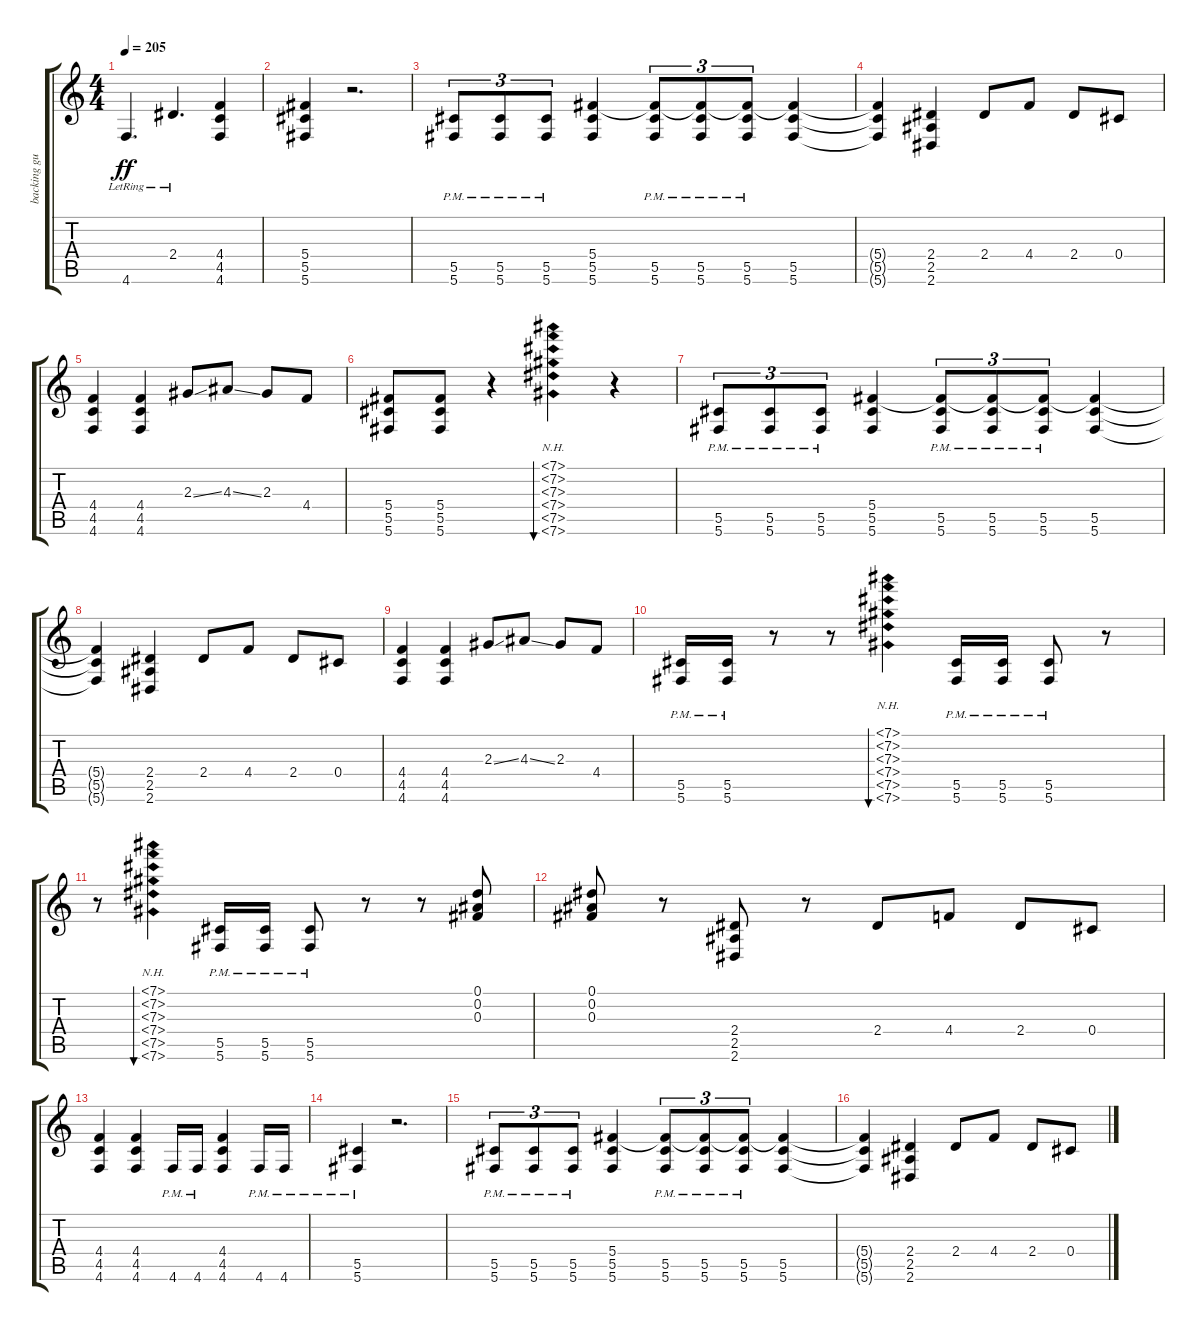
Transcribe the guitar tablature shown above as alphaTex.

\track ("backing guitar L " "backing gu") {instrument overdrivenguitar}
\staff {score tabs}
\tuning (Eb4 Bb3 Gb3 Db3 Ab2 Db2) {hide}
\ts (4 4)
\tempo 205
\clef g2
\ks c
4.6{lr}.4{d dy ff} 2.4{lr}.4{d} (4.4 4.5 4.6).4 |
(5.4 5.5 5.6).4 r.2{d} |
(5.5 5.6{pm}).8{tu (3 2)} (5.5 5.6{pm}).8{tu (3 2)} (5.5 5.6{pm}).8{tu (3 2)} (5.4 5.5 5.6).4 (5.4{t} 5.5 5.6{pm}).8{tu (3 2)} (5.4{t} 5.5 5.6{pm}).8{tu (3 2)} (5.4{t} 5.5 5.6{pm}).8{tu (3 2)} (5.4{t} 5.5 5.6).4 |
(5.4{t} 5.5{t} 5.6{t}).4 (2.4 2.5 2.6).4 2.4.8 4.4.8 2.4.8 0.4.8 |
(4.4 4.5 4.6).4 (4.4 4.5 4.6).4 2.3{ss}.8 4.3{ss}.8 2.3.8 4.4.8 |
(5.4 5.5 5.6).8 (5.4 5.5 5.6).8 r.4 (7.1{nh} 7.2{nh} 7.3{nh} 7.4{nh} 7.5{nh} 7.6{nh}).4{bu 240} r.4 |
(5.5 5.6{pm}).8{tu (3 2)} (5.5 5.6{pm}).8{tu (3 2)} (5.5 5.6{pm}).8{tu (3 2)} (5.4 5.5 5.6).4 (5.4{t} 5.5 5.6{pm}).8{tu (3 2)} (5.4{t} 5.5 5.6{pm}).8{tu (3 2)} (5.4{t} 5.5 5.6{pm}).8{tu (3 2)} (5.4{t} 5.5 5.6).4 |
(5.4{t} 5.5{t} 5.6{t}).4 (2.4 2.5 2.6).4 2.4.8 4.4.8 2.4.8 0.4.8 |
(4.4 4.5 4.6).4 (4.4 4.5 4.6).4 2.3{ss}.8 4.3{ss}.8 2.3.8 4.4.8 |
(5.5{pm} 5.6{pm}).16 (5.5{pm} 5.6{pm}).16 r.8 r.8 (7.1{nh} 7.2{nh} 7.3{nh} 7.4{nh} 7.5{nh} 7.6{nh}).4{bu 240} (5.5{pm} 5.6{pm}).16 (5.5{pm} 5.6{pm}).16 (5.5{pm} 5.6{pm}).8 r.8 |
r.8 (7.1{nh} 7.2{nh} 7.3{nh} 7.4{nh} 7.5{nh} 7.6{nh}).4{bu 240} (5.5{pm} 5.6{pm}).16 (5.5{pm} 5.6{pm}).16 (5.5{pm} 5.6{pm}).8 r.8 r.8 (0.1 0.2 0.3).8 |
(0.1 0.2 0.3).8 r.8 (2.4 2.5 2.6).8 r.8 2.4.8 4.4.8 2.4.8 0.4.8 |
(4.4 4.5 4.6).4 (4.4 4.5 4.6).4 4.6{pm}.16 4.6{pm}.16 (4.4 4.5 4.6).4 4.6{pm}.16 4.6{pm}.16 |
(5.5{pm} 5.6{pm}).4 r.2{d} |
(5.5 5.6{pm}).8{tu (3 2)} (5.5 5.6{pm}).8{tu (3 2)} (5.5 5.6{pm}).8{tu (3 2)} (5.4 5.5 5.6).4 (5.4{t} 5.5 5.6{pm}).8{tu (3 2)} (5.4{t} 5.5 5.6{pm}).8{tu (3 2)} (5.4{t} 5.5 5.6{pm}).8{tu (3 2)} (5.4{t} 5.5 5.6).4 |
(5.4{t} 5.5{t} 5.6{t}).4 (2.4 2.5 2.6).4 2.4.8 4.4.8 2.4.8 0.4.8
